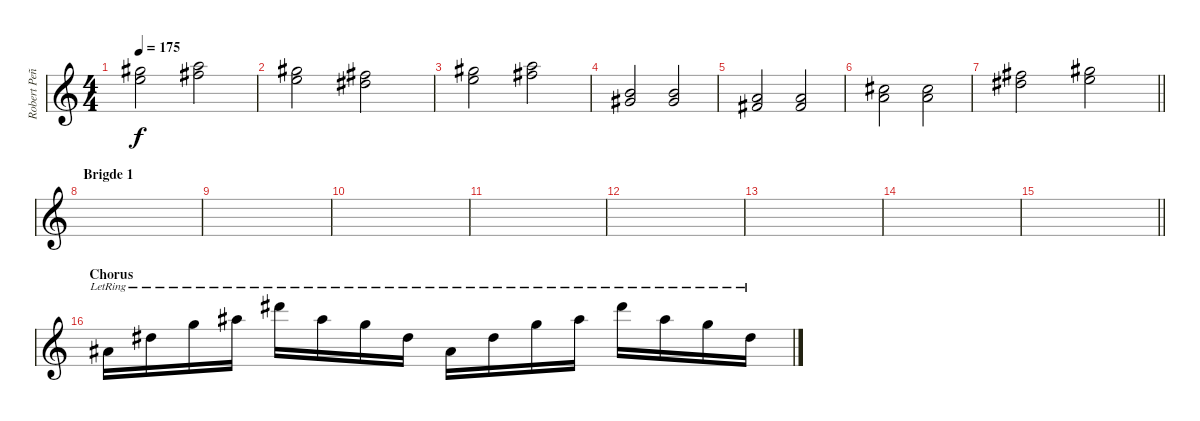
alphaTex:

\track ("Robert Peña de Kamus, Keyboard 2" "Robert Peñ") {instrument brightacousticpiano}
\staff {score}
\tuning (Eb4 Bb3 Gb3 Db3 Ab2 Eb2) {hide}
\ts (4 4)
\tempo 175
\clef g2
\ks c
(17.1 18.2).2{bd 120 dy f} (18.1 20.2).2{bd 120} |
(17.1 18.2).2{bd 120} (15.1 17.2).2{bd 120} |
(17.1 18.2).2{bd 120} (18.1 20.2).2{bd 120} |
(8.1 10.2).2{bd 120} (8.1 10.2).2{bd 120} |
(6.1 8.2).2{bd 120} (6.1 8.2).2{bd 120} |
(10.1 11.2).2{bd 120} (10.1 11.2).2{bd 120} |
\barLineRight lightlight
(15.1 17.2).2{bd 120} (13.1 22.2).2{bd 120} |
\section ("" "Brigde 1")
|
|
|
|
|
|
|
\barLineRight lightlight
|
\section ("" "Chorus")
7.1{lr}.16{volume 7} 12.1{lr}.16 16.1{lr}.16 19.1{lr}.16 29.2{lr}.16 19.1{lr}.16 16.1{lr}.16 12.1{lr}.16 7.1{lr}.16 12.1{lr}.16 16.1{lr}.16 19.1{lr}.16 29.2{lr}.16 19.1{lr}.16 16.1{lr}.16 12.1{lr}.16
